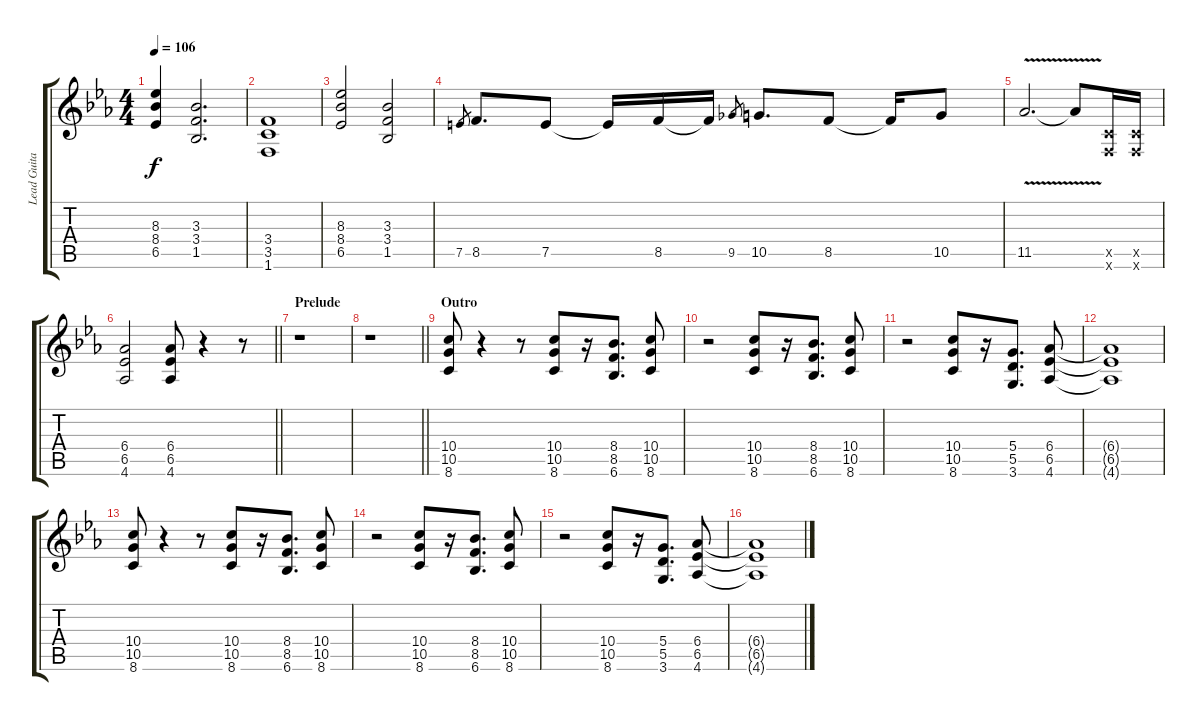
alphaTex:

\track ("Lead Guitar" "Lead Guita") {instrument overdrivenguitar}
\staff {score tabs}
\tuning (E4 B3 G3 D3 A2 E2) {hide}
\ts (4 4)
\tempo 106
\clef g2
\ks cminor
(8.3 8.4 6.5).4{dy f} (3.3 3.4 1.5).2{d} |
(3.4 3.5 1.6).1 |
(8.3 8.4 6.5).2 (3.3 3.4 1.5).2 |
7.5.8{gr} 8.5.8{d} 7.5.8 7.5{t}.16 8.5.16 8.5{t}.16 9.5.8{gr} 10.5.8{d} 8.5.8 8.5{t}.16 10.5.8 |
11.5{v}.2{d} 11.5{t}.8 (3.5{x} 1.6{x}).16 (3.5{x} 1.6{x}).16 |
\barLineRight lightlight
(6.4 6.5 4.6).2 (6.4 6.5 4.6).8 r.4 r.8 |
\section ("" "Prelude")
r.1 |
\barLineRight lightlight
r.1 |
\section ("" "Outro")
(10.4 10.5 8.6).8 r.4 r.8 (10.4 10.5 8.6).8 r.16 (8.4 8.5 6.6).8{d} (10.4 10.5 8.6).8 |
r.2 (10.4 10.5 8.6).8 r.16 (8.4 8.5 6.6).8{d} (10.4 10.5 8.6).8 |
r.2 (10.4 10.5 8.6).8 r.16 (5.4 5.5 3.6).8{d} (6.4 6.5 4.6).8 |
(6.4{t} 6.5{t} 4.6{t}).1 |
(10.4 10.5 8.6).8 r.4 r.8 (10.4 10.5 8.6).8 r.16 (8.4 8.5 6.6).8{d} (10.4 10.5 8.6).8 |
r.2 (10.4 10.5 8.6).8 r.16 (8.4 8.5 6.6).8{d} (10.4 10.5 8.6).8 |
r.2 (10.4 10.5 8.6).8 r.16 (5.4 5.5 3.6).8{d} (6.4 6.5 4.6).8 |
(6.4{t} 6.5{t} 4.6{t}).1
